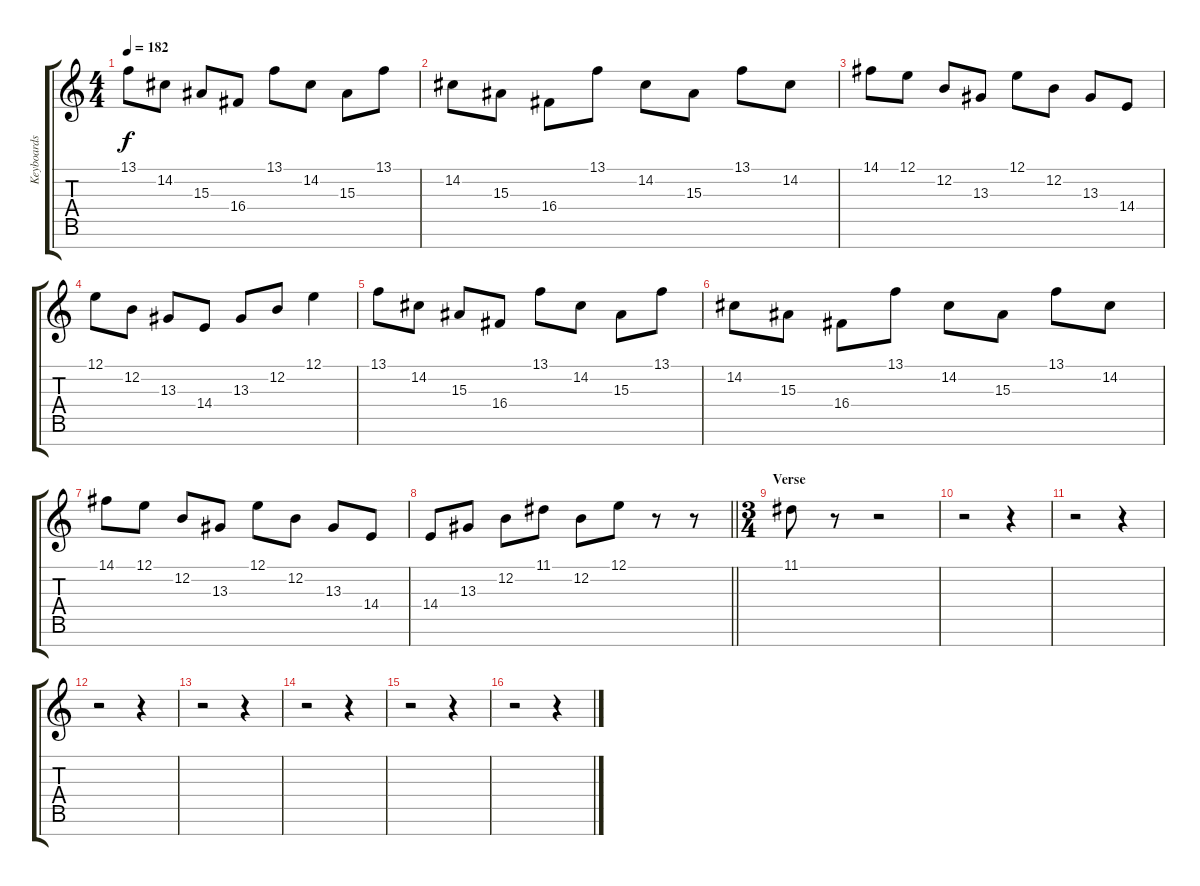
\track ("Keyboards" "Keyboards") {instrument stringensemble1}
\staff {score tabs}
\tuning (E4 B3 G3 D3 A2 E2 B1) {hide}
\ts (4 4)
\tempo 182
\clef g2
\ks c
13.1{t}.8{dy f} 14.2.8 15.3.8 16.4.8 13.1.8 14.2.8 15.3.8 13.1.8 |
14.2.8 15.3.8 16.4.8 13.1.8 14.2.8 15.3.8 13.1.8 14.2.8 |
14.1.8 12.1.8 12.2.8 13.3.8 12.1.8 12.2.8 13.3.8 14.4.8 |
12.1.8 12.2.8 13.3.8 14.4.8 13.3.8 12.2.8 12.1.4 |
13.1.8 14.2.8 15.3.8 16.4.8 13.1.8 14.2.8 15.3.8 13.1.8 |
14.2.8 15.3.8 16.4.8 13.1.8 14.2.8 15.3.8 13.1.8 14.2.8 |
14.1.8 12.1.8 12.2.8 13.3.8 12.1.8 12.2.8 13.3.8 14.4.8 |
\barLineRight lightlight
14.4.8 13.3.8 12.2.8 11.1.8 12.2.8 12.1.8 r.8 r.8 |
\ts (3 4)
\section ("" "Verse")
11.1.8 r.8 r.2 |
r.2 r.4 |
r.2 r.4 |
r.2 r.4 |
r.2 r.4 |
r.2 r.4 |
r.2 r.4 |
r.2 r.4
